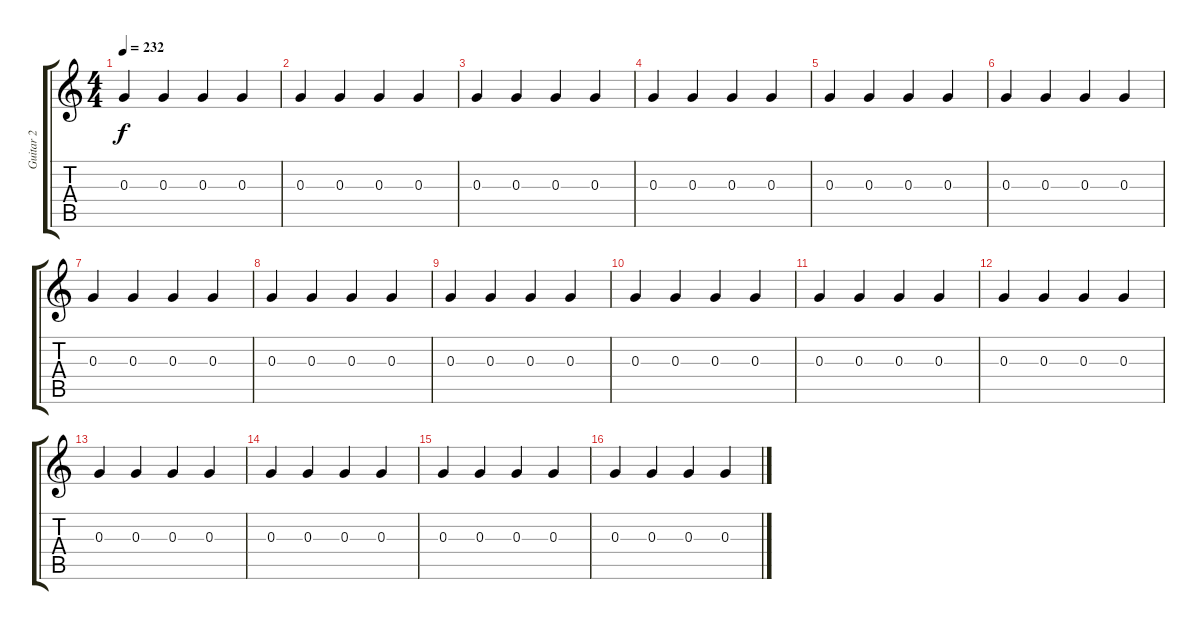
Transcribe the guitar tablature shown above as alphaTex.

\track ("Guitar 2" "Guitar 2") {instrument acousticguitarsteel}
\staff {score tabs}
\tuning (E4 B3 G3 D3 A2 E2) {hide}
\ts (4 4)
\tempo 232
\clef g2
\ks c
0.3.4{dy f instrument acousticguitarsteel} 0.3.4 0.3.4 0.3.4 |
0.3.4 0.3.4 0.3.4 0.3.4 |
0.3.4 0.3.4 0.3.4 0.3.4 |
0.3.4 0.3.4 0.3.4 0.3.4 |
0.3.4 0.3.4 0.3.4 0.3.4 |
0.3.4 0.3.4 0.3.4 0.3.4 |
0.3.4 0.3.4 0.3.4 0.3.4 |
0.3.4 0.3.4 0.3.4 0.3.4 |
0.3.4 0.3.4 0.3.4 0.3.4 |
0.3.4 0.3.4 0.3.4 0.3.4 |
0.3.4 0.3.4 0.3.4 0.3.4 |
0.3.4 0.3.4 0.3.4 0.3.4 |
0.3.4 0.3.4 0.3.4 0.3.4 |
0.3.4 0.3.4 0.3.4 0.3.4 |
0.3.4 0.3.4 0.3.4 0.3.4 |
0.3.4 0.3.4 0.3.4 0.3.4
